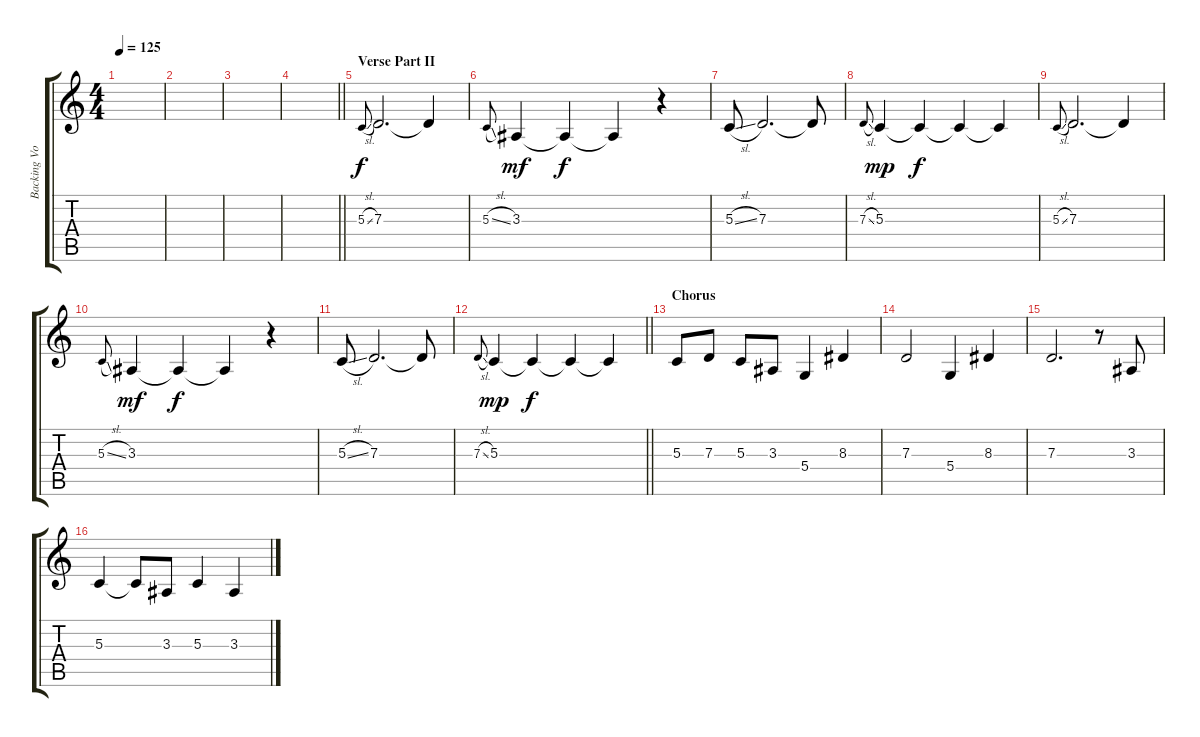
\track ("Backing Vox I" "Backing Vo") {instrument lead6voice}
\staff {score tabs}
\tuning (E4 B3 G3 D3 A2 E2) {hide}
\ts (4 4)
\tempo 125
\clef g2
\ks c
|
|
|
\barLineRight lightlight
|
\section ("" "Verse Part II")
5.3{sl}.8{gr onbeat} 7.3.2{d} 7.3{t}.4 |
5.3{sl}.8{gr onbeat} 3.3.4{dy mf} 3.3{t}.4{dy f} 3.3{t}.4 r.4 |
5.3{sl}.8 7.3.2{d} 7.3{t}.8 |
7.3{sl}.8{gr onbeat} 5.3.4{dy mp} 5.3{t}.4{dy f} 5.3{t}.4 5.3{t}.4 |
5.3{sl}.8{gr onbeat} 7.3.2{d} 7.3{t}.4 |
5.3{sl}.8{gr onbeat} 3.3.4{dy mf} 3.3{t}.4{dy f} 3.3{t}.4 r.4 |
5.3{sl}.8 7.3.2{d} 7.3{t}.8 |
\barLineRight lightlight
7.3{sl}.8{gr onbeat} 5.3.4{dy mp} 5.3{t}.4{dy f} 5.3{t}.4 5.3{t}.4 |
\section ("" "Chorus")
5.3.8{volume 5} 7.3.8 5.3.8 3.3.8 5.4.4 8.3.4 |
7.3.2 5.4.4 8.3.4 |
7.3.2{d} r.8 3.3.8 |
5.3.4 5.3{t}.8 3.3.8 5.3.4 3.3.4
